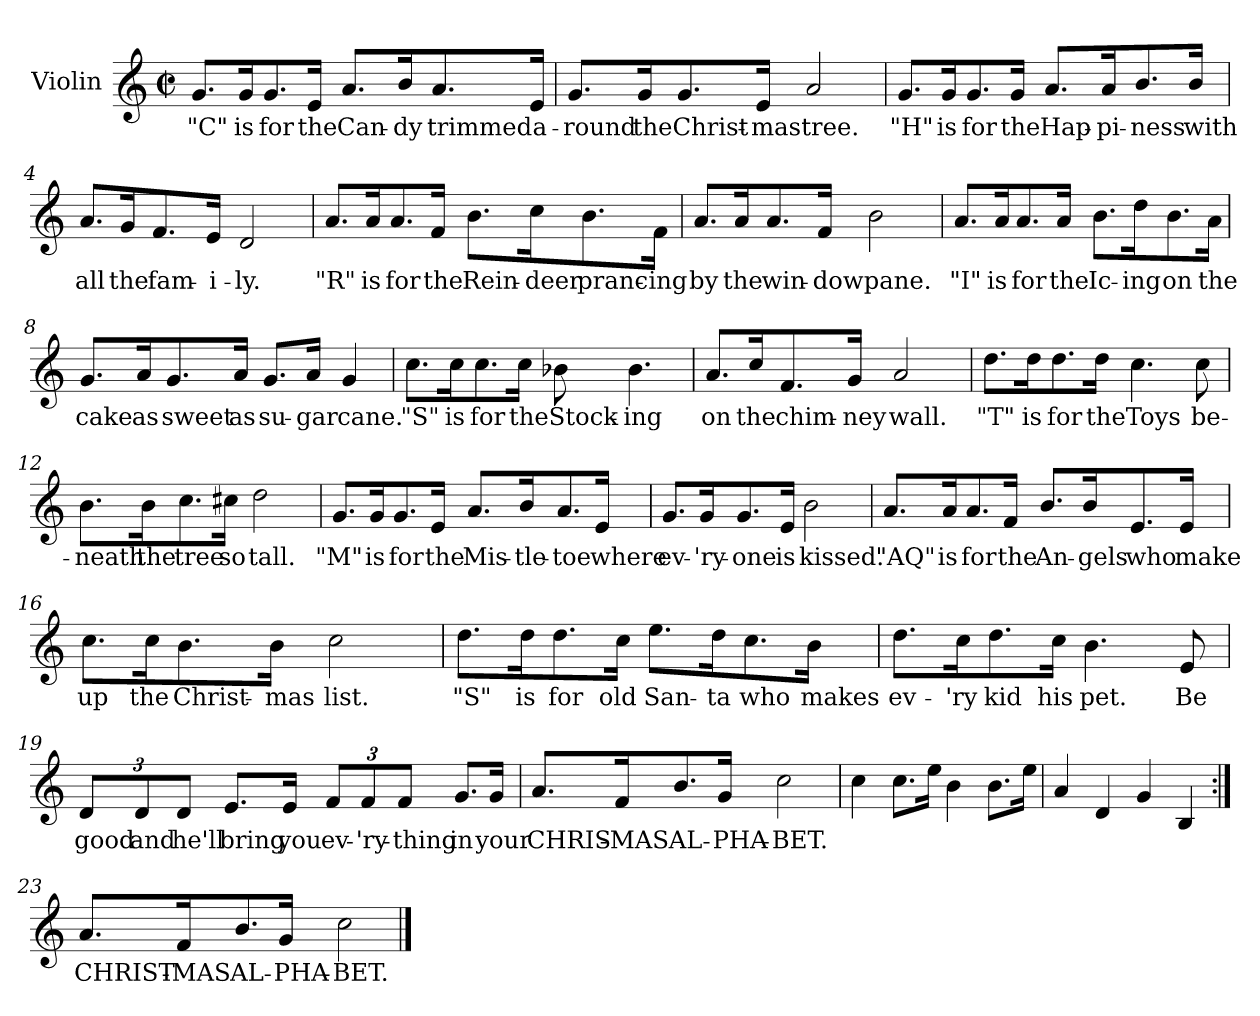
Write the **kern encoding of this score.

**kern	**text
*part1	*part1
*staff1	*staff1
*I"Violin	*
*I'Vln	*
*clefG2	*
*k[]	*
*C:	*
*M2/2	*
*met(c|)	*
=1	=1
8.g/L	"C"
16g/K	is
8.g/	for
16e/Jk	the
8.a/L	Can-
16b/K	-dy
8.a/	trimmed
16e/Jk	a-
=2	=2
8.g/L	-round
16g/K	the
8.g/	Christ-
16e/Jk	-mas
2a/	tree.
=3	=3
8.g/L	"H"
16g/K	is
8.g/	for
16g/Jk	the
8.a/L	Hap-
16a/K	-pi-
8.b/	-ness
16b/Jk	with
!!LO:LB:g=z
=4	=4
8.a/L	all
16g/K	the
8.f/	fam-
16e/Jk	-i-
2d/	-ly.
=5	=5
8.a/L	"R"
16a/K	is
8.a/	for
16f/Jk	the
8.b\L	Rein-
16cc\K	-deer
8.b\	pranc-
16f\Jk	-ing
=6	=6
8.a/L	by
16a/K	the
8.a/	win-
16f/Jk	-dow
2b\	pane.
!!LO:LB:g=z
=7	=7
8.a/L	"I"
16a/K	is
8.a/	for
16a/Jk	the
8.b\L	Ic-
16dd\K	-ing
8.b\	on
16a\Jk	the
=8	=8
8.g/L	cake
16a/K	as
8.g/	sweet
16a/Jk	as
8.g/L	su-
16a/Jk	-gar
4g/	cane.
=9	=9
8.cc\L	"S"
16cc\K	is
8.cc\	for
16cc\Jk	the
8b-X\	Stock-
4.b-\	-ing
!!LO:LB:g=z
=10	=10
8.a/L	on
16cc/K	the
8.f/	chim-
16g/Jk	-ney
2a/	wall.
=11	=11
8.dd\L	"T"
16dd\K	is
8.dd\	for
16dd\Jk	the
4.cc\	Toys
8cc\	be-
=12	=12
8.b\L	-neath
16b\K	the
8.cc\	tree
16cc#X\Jk	so
2dd\	tall.
!!LO:LB:g=z
=13	=13
8.g/L	"M"
16g/K	is
8.g/	for
16e/Jk	the
8.a/L	Mis-
16b/K	-tle-
8.a/	-toe
16e/Jk	where
=14	=14
8.g/L	ev-
16g/K	-'ry-
8.g/	-one
16e/Jk	is
2b\	kissed.
=15	=15
8.a/L	"AQ"
16a/K	is
8.a/	for
16f/Jk	the
8.b/L	An-
16b/K	-gels
8.e/	who
16e/Jk	make
!!LO:LB:g=z
=16	=16
8.cc\L	up
16cc\K	the
8.b\	Christ-
16b\Jk	-mas
2cc\	list.
=17	=17
8.dd\L	"S"
16dd\K	is
8.dd\	for
16cc\Jk	old
8.ee\L	San-
16dd\K	-ta
8.cc\	who
16b\Jk	makes
=18	=18
8.dd\L	ev-
16cc\K	-'ry
8.dd\	kid
16cc\Jk	his
4.b\	pet.
8e/	Be
!!LO:LB:g=z
=19	=19
*Xbrackettup	*
12d/L	good
12d/	and
12d/J	he'll
8.e/L	bring
16e/Jk	you
12f/L	ev-
12f/	-'ry-
12f/J	-thing
8.g/L	in
16g/Jk	your
=20	=20
8.a/L	CHRIS-
16f/K	-MAS
8.b/	-AL-
16g/Jk	-PHA-
2cc\	-BET.
!!LO:LB:g=z
=21	=21
4cc\	.
8.cc\L	.
16ee\Jk	.
4b\	.
8.b\L	.
16ee\Jk	.
=22	=22
4a/	.
4d/	.
4g/	.
4B/	.
=23:|!	=23:|!
8.a/L	CHRIST-
16f/K	-MAS
8.b/	AL-
16g/Jk	-PHA-
2cc\	-BET.
==	==
*-	*-
